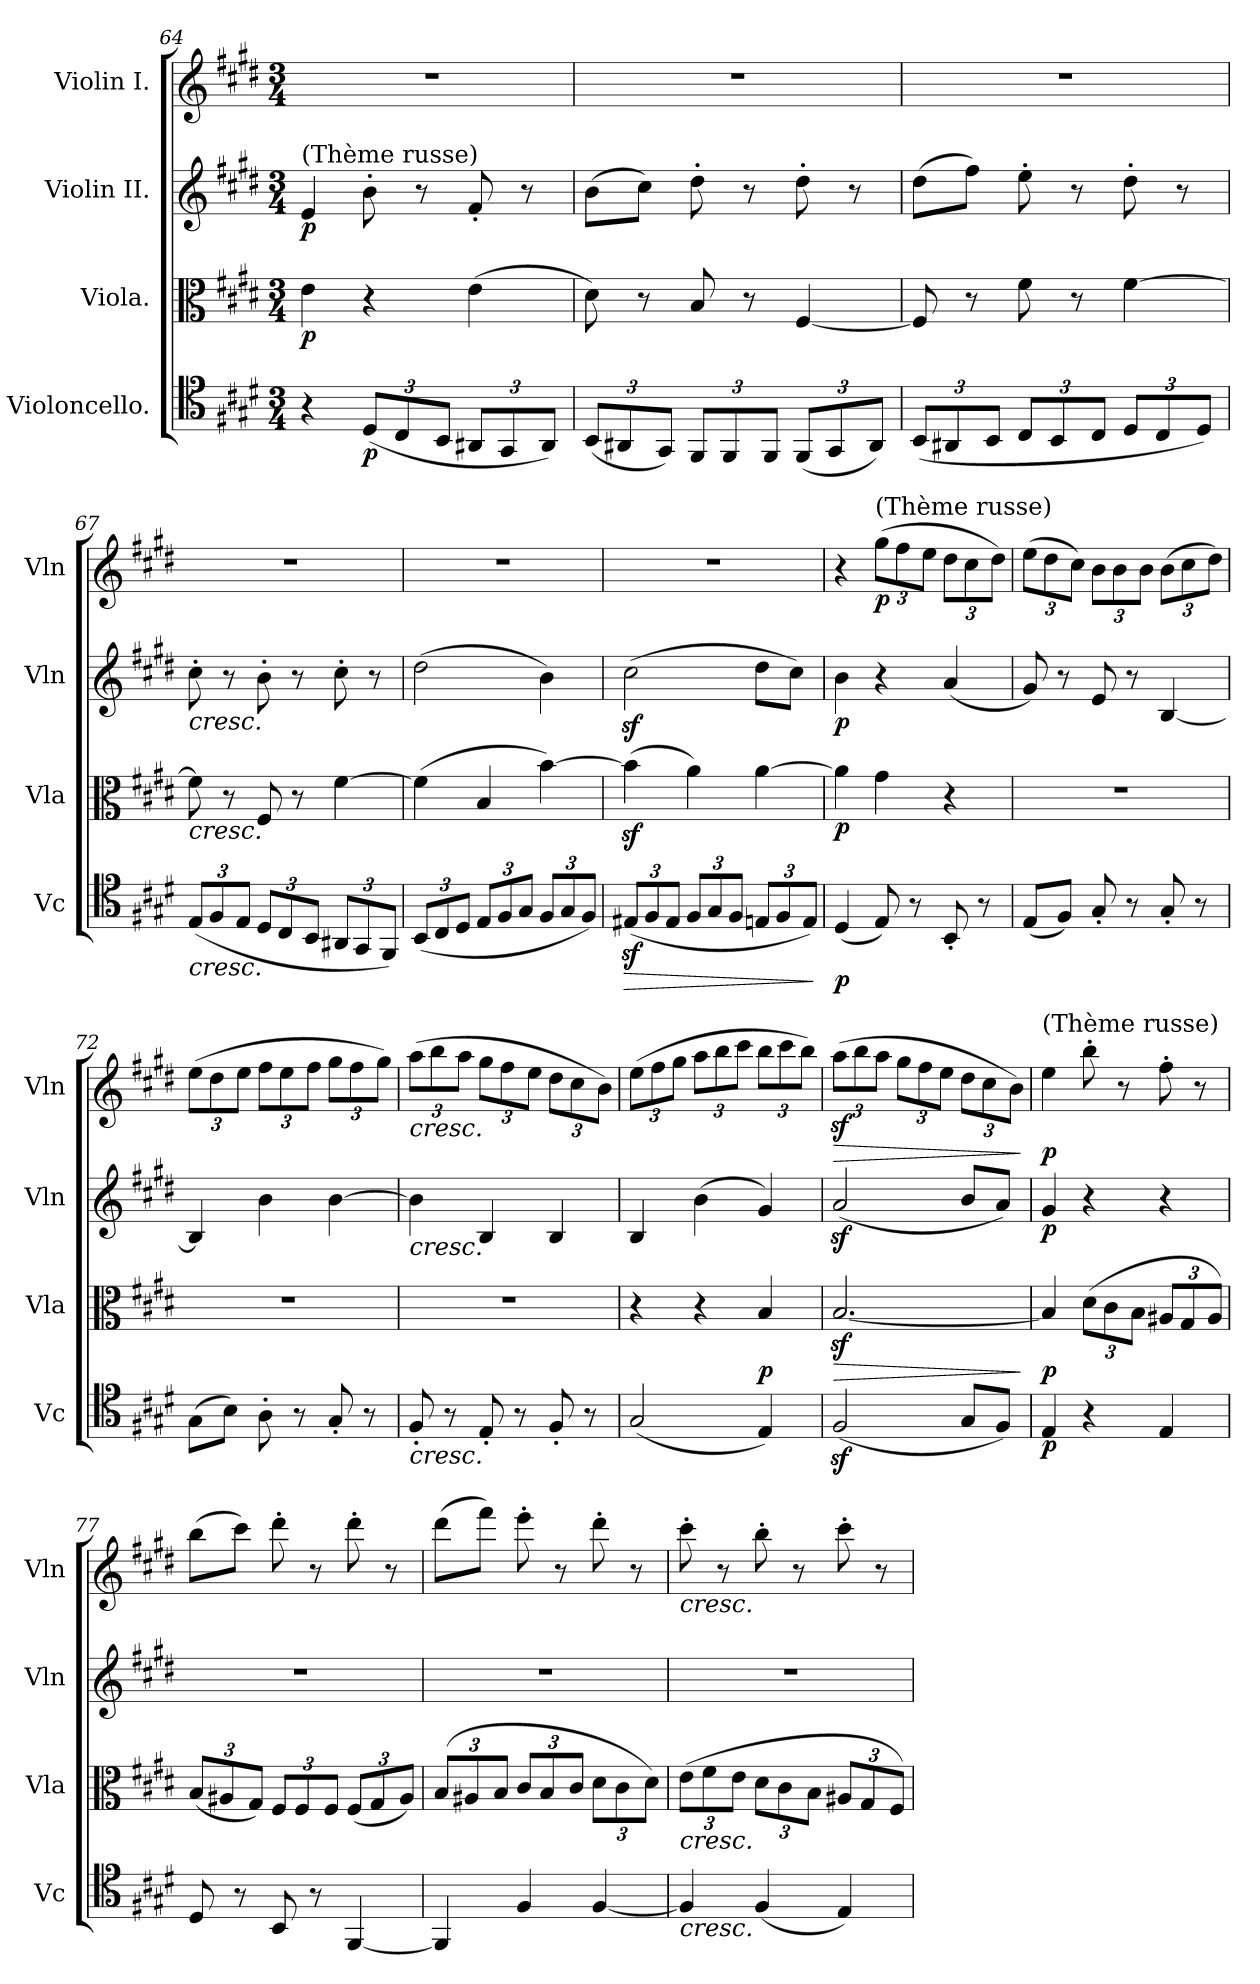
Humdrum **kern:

**kern	**dynam	**kern	**dynam	**kern	**dynam	**kern	**dynam
*part4	*part4	*part3	*part3	*part2	*part2	*part1	*part1
*staff4	*staff4	*staff3	*staff3	*staff2	*staff2	*staff1	*staff1
*I"Violoncello.	*	*I"Viola.	*	*I"Violin II.	*	*I"Violin I.	*
*I'Vc	*	*I'Vla	*	*I'Vln	*	*I'Vln	*
*clefC4	*	*clefC3	*	*clefG2	*	*clefG2	*
*k[f#c#g#d#]	*	*k[f#c#g#d#]	*	*k[f#c#g#d#]	*	*k[f#c#g#d#]	*
*M3/4	*	*M3/4	*	*M3/4	*	*M3/4	*
=64	=64	=64	=64	=64	=64	=64	=64
!	!	!	!	!LO:TX:a:t=(Thème russe)	!	!	!
4r	.	4e	p	4e	p	2.r	.
(12D#L	p	4r	.	8b'	.	.	.
12C#	.	.	.	.	.	.	.
.	.	.	.	8r	.	.	.
12BBJ	.	.	.	.	.	.	.
12AA#XL	.	(4e	.	8f#'	.	.	.
12GG#	.	.	.	.	.	.	.
.	.	.	.	8r	.	.	.
12AA#J)	.	.	.	.	.	.	.
=65	=65	=65	=65	=65	=65	=65	=65
(12BBL	.	8d#)	.	(8bL	.	2.r	.
12AA#X	.	.	.	.	.	.	.
.	.	8r	.	8cc#J)	.	.	.
12GG#J)	.	.	.	.	.	.	.
12FF#L	.	8B	.	8dd#'	.	.	.
12FF#	.	.	.	.	.	.	.
.	.	8r	.	8r	.	.	.
12FF#J	.	.	.	.	.	.	.
(12FF#L	.	[4F#	.	8dd#'	.	.	.
12GG#	.	.	.	.	.	.	.
.	.	.	.	8r	.	.	.
12AA#J)	.	.	.	.	.	.	.
=66	=66	=66	=66	=66	=66	=66	=66
(12BBL	.	8F#]	.	(8dd#L	.	2.r	.
12AA#X	.	.	.	.	.	.	.
.	.	8r	.	8ff#J)	.	.	.
12BBJ	.	.	.	.	.	.	.
12C#L	.	8f#	.	8ee'	.	.	.
12BB	.	.	.	.	.	.	.
.	.	8r	.	8r	.	.	.
12C#J	.	.	.	.	.	.	.
12D#L	.	[4f#	.	8dd#'	.	.	.
12C#	.	.	.	.	.	.	.
.	.	.	.	8r	.	.	.
12D#J)	.	.	.	.	.	.	.
=67	=67	=67	=67	=67	=67	=67	=67
!	!	!	!	!LO:TX:b:i:t=cresc.	!	!	!
!	!	!LO:TX:b:i:t=cresc.	!	!	!	!	!
!LO:TX:b:i:t=cresc.	!	!	!	!	!	!	!
(12EL	.	8f#]	.	8cc#'	.	2.r	.
12F#	.	.	.	.	.	.	.
.	.	8r	.	8r	.	.	.
12EJ	.	.	.	.	.	.	.
12D#L	.	8F#	.	8b'	.	.	.
12C#	.	.	.	.	.	.	.
.	.	8r	.	8r	.	.	.
12BBJ	.	.	.	.	.	.	.
12AA#XL	.	[4f#	.	8cc#'	.	.	.
12GG#	.	.	.	.	.	.	.
.	.	.	.	8r	.	.	.
12FF#J)	.	.	.	.	.	.	.
=68	=68	=68	=68	=68	=68	=68	=68
(12BBL	.	(4f#]	.	(2dd#	.	2.r	.
12C#	.	.	.	.	.	.	.
12D#J	.	.	.	.	.	.	.
12EL	.	4B	.	.	.	.	.
12F#	.	.	.	.	.	.	.
12G#J	.	.	.	.	.	.	.
12F#L	.	[4b)	.	4b)	.	.	.
12G#	.	.	.	.	.	.	.
12F#J)	.	.	.	.	.	.	.
=69	=69	=69	=69	=69	=69	=69	=69
!	!LO:HP:b	!	!	!	!	!	!
(12E#XzL	>	(4bz]	.	(2cc#z	.	2.r	.
12F#	.	.	.	.	.	.	.
12E#J	.	.	.	.	.	.	.
12F#L	.	4a)	.	.	.	.	.
12G#	.	.	.	.	.	.	.
12F#J	.	.	.	.	.	.	.
12EnL	.	[4a	.	8dd#L	.	.	.
12F#	.	.	.	.	.	.	.
.	.	.	.	8cc#J)	.	.	.
12EJ)	.	.	.	.	.	.	.
.	]	.	.	.	.	.	.
=70	=70	=70	=70	=70	=70	=70	=70
(4D#	p	4a]	p	4b	p	4r	.
!	!	!	!	!	!	!LO:TX:a:t=(Thème russe)	!
8E)	.	4g#	.	4r	.	(12gg#L	p
.	.	.	.	.	.	12ff#	.
8r	.	.	.	.	.	.	.
.	.	.	.	.	.	12eeJ	.
8BB'	.	4r	.	(4a	.	12dd#L	.
.	.	.	.	.	.	12cc#	.
8r	.	.	.	.	.	.	.
.	.	.	.	.	.	12dd#J)	.
=71	=71	=71	=71	=71	=71	=71	=71
(8EL	.	2.r	.	8g#)	.	(12eeL	.
.	.	.	.	.	.	12dd#	.
8F#J)	.	.	.	8r	.	.	.
.	.	.	.	.	.	12cc#J)	.
8G#'	.	.	.	8e	.	12bL	.
.	.	.	.	.	.	12b	.
8r	.	.	.	8r	.	.	.
.	.	.	.	.	.	12bJ	.
8G#'	.	.	.	[4B	.	(12bL	.
.	.	.	.	.	.	12cc#	.
8r	.	.	.	.	.	.	.
.	.	.	.	.	.	12dd#J)	.
=72	=72	=72	=72	=72	=72	=72	=72
(8G#L	.	2.r	.	4B]	.	(12eeL	.
.	.	.	.	.	.	12dd#	.
8BJ)	.	.	.	.	.	.	.
.	.	.	.	.	.	12eeJ	.
8A'	.	.	.	4b	.	12ff#L	.
.	.	.	.	.	.	12ee	.
8r	.	.	.	.	.	.	.
.	.	.	.	.	.	12ff#J	.
8G#'	.	.	.	[4b	.	12gg#L	.
.	.	.	.	.	.	12ff#	.
8r	.	.	.	.	.	.	.
.	.	.	.	.	.	12gg#J)	.
=73	=73	=73	=73	=73	=73	=73	=73
!	!	!	!	!	!	!LO:TX:b:i:t=cresc.	!
!	!	!	!	!LO:TX:b:i:t=cresc.	!	!	!
!LO:TX:b:i:t=cresc.	!	!	!	!	!	!	!
8F#'	.	2.r	.	4b]	.	(12aaL	.
.	.	.	.	.	.	12bb	.
8r	.	.	.	.	.	.	.
.	.	.	.	.	.	12aaJ	.
8E'	.	.	.	4B	.	12gg#L	.
.	.	.	.	.	.	12ff#	.
8r	.	.	.	.	.	.	.
.	.	.	.	.	.	12eeJ	.
8F#'	.	.	.	4B	.	12dd#L	.
.	.	.	.	.	.	12cc#	.
8r	.	.	.	.	.	.	.
.	.	.	.	.	.	12bJ)	.
=74	=74	=74	=74	=74	=74	=74	=74
(2G#	.	4r	.	4B	.	(12eeL	.
.	.	.	.	.	.	12ff#	.
.	.	.	.	.	.	12gg#J	.
.	.	4r	.	(4b	.	12aaL	.
.	.	.	.	.	.	12bb	.
.	.	.	.	.	.	12ccc#J	.
4E)	.	4B	p	4g#)	.	12bbL	.
.	.	.	.	.	.	12ccc#	.
.	.	.	.	.	.	12bbJ)	.
=75	=75	=75	=75	=75	=75	=75	=75
!	!	!	!LO:HP:b	!	!	!	!LO:HP:b
(2F#z	.	[2.Bz	>	(2az	.	(12aazL	>
.	.	.	.	.	.	12bb	.
.	.	.	.	.	.	12aaJ	.
.	.	.	.	.	.	12gg#L	.
.	.	.	.	.	.	12ff#	.
.	.	.	.	.	.	12eeJ	.
8G#L	.	.	.	8bL	.	12dd#L	.
.	.	.	.	.	.	12cc#	.
8F#J)	.	.	.	8aJ)	.	.	.
.	.	.	.	.	.	12bJ)	.
.	.	.	]	.	.	.	]
=76	=76	=76	=76	=76	=76	=76	=76
!	!	!	!	!	!	!LO:TX:a:t=(Thème russe)	!
4E	p	4B]	p	4g#	p	4ee	p
4r	.	(12d#L	.	4r	.	8bb'	.
.	.	12c#	.	.	.	.	.
.	.	.	.	.	.	8r	.
.	.	12BJ	.	.	.	.	.
4E	.	12A#XL	.	4r	.	8ff#'	.
.	.	12G#	.	.	.	.	.
.	.	.	.	.	.	8r	.
.	.	12A#J)	.	.	.	.	.
=77	=77	=77	=77	=77	=77	=77	=77
8D#	.	(12BL	.	2.r	.	(8bbL	.
.	.	12A#X	.	.	.	.	.
8r	.	.	.	.	.	8ccc#J)	.
.	.	12G#J)	.	.	.	.	.
8BB	.	12F#L	.	.	.	8ddd#'	.
.	.	12F#	.	.	.	.	.
8r	.	.	.	.	.	8r	.
.	.	12F#J	.	.	.	.	.
[4FF#	.	(12F#L	.	.	.	8ddd#'	.
.	.	12G#	.	.	.	.	.
.	.	.	.	.	.	8r	.
.	.	12A#J)	.	.	.	.	.
=78	=78	=78	=78	=78	=78	=78	=78
4FF#]	.	(12BL	.	2.r	.	(8ddd#L	.
.	.	12A#X	.	.	.	.	.
.	.	.	.	.	.	8fff#J)	.
.	.	12BJ	.	.	.	.	.
4F#	.	12c#L	.	.	.	8eee'	.
.	.	12B	.	.	.	.	.
.	.	.	.	.	.	8r	.
.	.	12c#J	.	.	.	.	.
[4F#	.	12d#L	.	.	.	8ddd#'	.
.	.	12c#	.	.	.	.	.
.	.	.	.	.	.	8r	.
.	.	12d#J)	.	.	.	.	.
=79	=79	=79	=79	=79	=79	=79	=79
!	!	!	!	!	!	!LO:TX:b:i:t=cresc.	!
!	!	!LO:TX:b:i:t=cresc.	!	!	!	!	!
!LO:TX:b:i:t=cresc.	!	!	!	!	!	!	!
4F#]	.	(12eL	.	2.r	.	8ccc#'	.
.	.	12f#	.	.	.	.	.
.	.	.	.	.	.	8r	.
.	.	12eJ	.	.	.	.	.
(4F#	.	12d#L	.	.	.	8bb'	.
.	.	12c#	.	.	.	.	.
.	.	.	.	.	.	8r	.
.	.	12BJ	.	.	.	.	.
4E)	.	12A#XL	.	.	.	8ccc#'	.
.	.	12G#	.	.	.	.	.
.	.	.	.	.	.	8r	.
.	.	12F#J)	.	.	.	.	.
=	=	=	=	=	=	=	=
*-	*-	*-	*-	*-	*-	*-	*-
